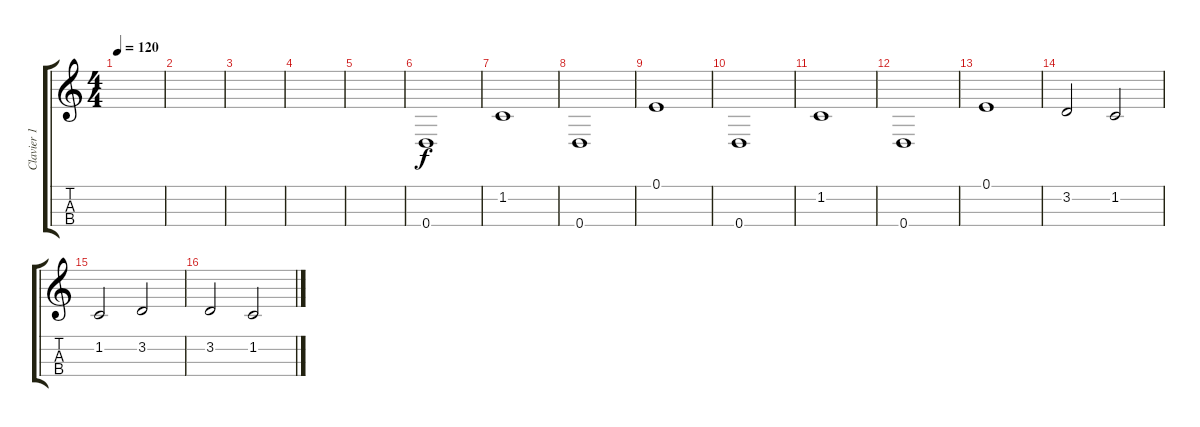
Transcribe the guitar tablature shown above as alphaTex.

\track ("Clavier 1" "Clavier 1") {instrument choiraahs}
\staff {score tabs}
\tuning (E4 B3 G3 D3) {hide}
\ts (4 4)
\tempo 120
\clef g2
\ks c
|
|
|
|
|
0.4.1 |
1.2.1 |
0.4.1 |
0.1.1 |
0.4.1 |
1.2.1 |
0.4.1 |
0.1.1 |
3.2.2 1.2.2 |
1.2.2 3.2.2 |
3.2.2 1.2.2
